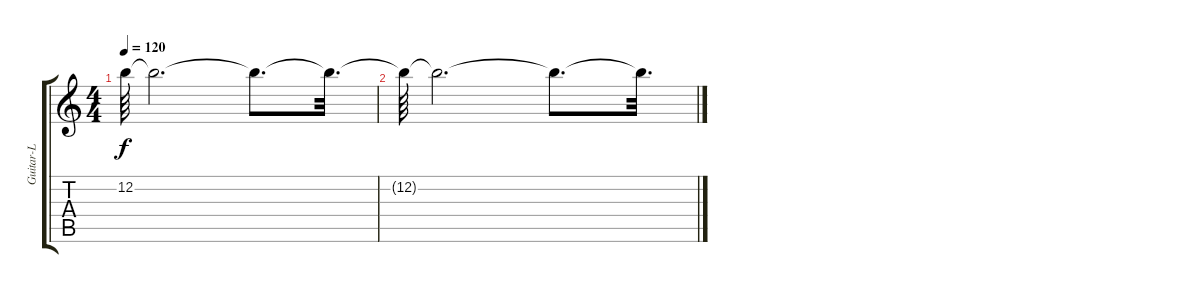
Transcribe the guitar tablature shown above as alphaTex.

\track ("Guitar-L" "Guitar-L") {instrument acousticguitarnylon}
\staff {score tabs}
\tuning (E4 B3 G3 D3 A2 E2) {hide}
\ts (4 4)
\tempo 120
\clef g2
\ks c
12.2{t}.64{dy f} 12.2{t}.2{d} 12.2{t}.8{d} 12.2{t}.32{d} |
12.2{t}.64 12.2{t}.2{d} 12.2{t}.8{d} 12.2{t}.32{d}
